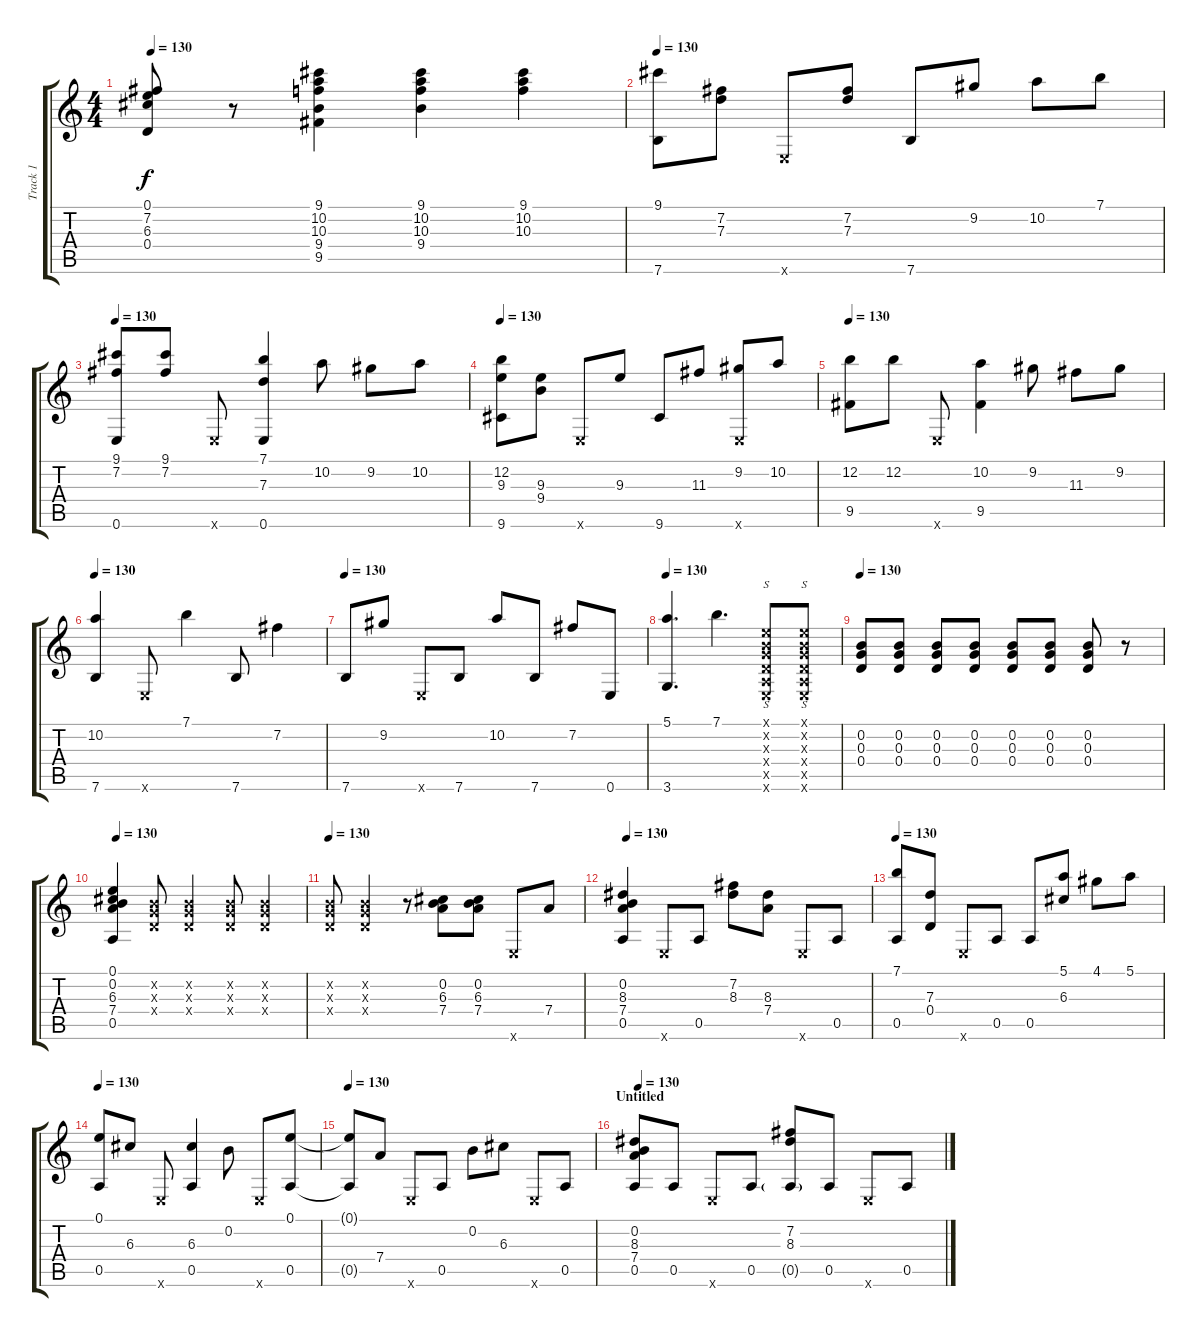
\track ("Track 1" "Track 1") {instrument acousticguitarsteel}
\staff {score tabs}
\tuning (E4 B3 G3 D3 A2 E2) {hide}
\ts (4 4)
\tempo 130
\clef g2
\ks c
(0.1 7.2 6.3 0.4).8{dy f} r.8 (9.1 10.2 10.3 9.4 9.5).4 (9.1 10.2 10.3 9.4).4 (9.1 10.2 10.3).4 |
\tempo 130
(9.1 7.6).8 (7.2 7.3).8 0.6{x}.8 (7.2 7.3).8 7.6.8 9.2.8 10.2.8 7.1.8 |
\tempo 130
(9.1 7.2 0.6).8 (9.1 7.2).8 0.6{x}.8 (7.1 7.3 0.6).4 10.2.8 9.2.8 10.2.8 |
\tempo 130
(12.2 9.3 9.6).8 (9.3 9.4).8 0.6{x}.8 9.3.8 9.6.8 11.3.8 (9.2 0.6{x}).8 10.2.8 |
\tempo 130
(12.2 9.5).8 12.2.8 0.6{x}.8 (10.2 9.5).4 9.2.8 11.3.8 9.2.8 |
\tempo 130
(10.2 7.6).4 0.6{x}.8 7.1.4 7.6.8 7.2.4 |
\tempo 130
7.6.8 9.2.8 0.6{x}.8 7.6.8 10.2.8 7.6.8 7.2.8 0.6.8 |
\tempo 130
(5.1 3.6).4{d} 7.1.4{d} (0.1{x} 0.2{x} 0.3{x} 0.4{x} 0.5{x} 0.6{x}).8{s} (0.1{x} 0.2{x} 0.3{x} 0.4{x} 0.5{x} 0.6{x}).8{s} |
\tempo 130
(0.2 0.3 0.4).8 (0.2 0.3 0.4).8 (0.2 0.3 0.4).8 (0.2 0.3 0.4).8 (0.2 0.3 0.4).8 (0.2 0.3 0.4).8 (0.2 0.3 0.4).8 r.8 |
\tempo 130
(0.1 0.2 6.3 7.4 0.5).4 (0.2{x} 0.3{x} 0.4{x}).8 (0.2{x} 0.3{x} 0.4{x}).4 (0.2{x} 0.3{x} 0.4{x}).8 (0.2{x} 0.3{x} 0.4{x}).4 |
\tempo 130
(0.2{x} 0.3{x} 0.4{x}).8 (0.2{x} 0.3{x} 0.4{x}).4 r.8 (0.2 6.3 7.4).8 (0.2 6.3 7.4).8 0.6{x}.8 7.4.8 |
\tempo 130
(0.2 8.3 7.4 0.5).4 0.6{x}.8 0.5.8 (7.2 8.3).8 (8.3 7.4).8 0.6{x}.8 0.5.8 |
\tempo 130
(7.1 0.5).8 (7.3 0.4).8 0.6{x}.8 0.5.8 0.5.8 (5.1 6.3).8 4.1.8 5.1.8 |
\tempo 130
(0.1 0.5).8 6.3.8 0.6{x}.8 (6.3 0.5).4 0.2.8 0.6{x}.8 (0.1 0.5).8 |
\tempo 130
(0.1{t} 0.5{t}).8 7.4.8 0.6{x}.8 0.5.8 0.2.8 6.3.8 0.6{x}.8 0.5.8 |
\section ("" "Untitled")
\tempo 130
(0.2 8.3 7.4 0.5).8 0.5.8 0.6{x}.8 0.5.8 (7.2 8.3 0.5{g}).8 0.5.8 0.6{x}.8 0.5.8
